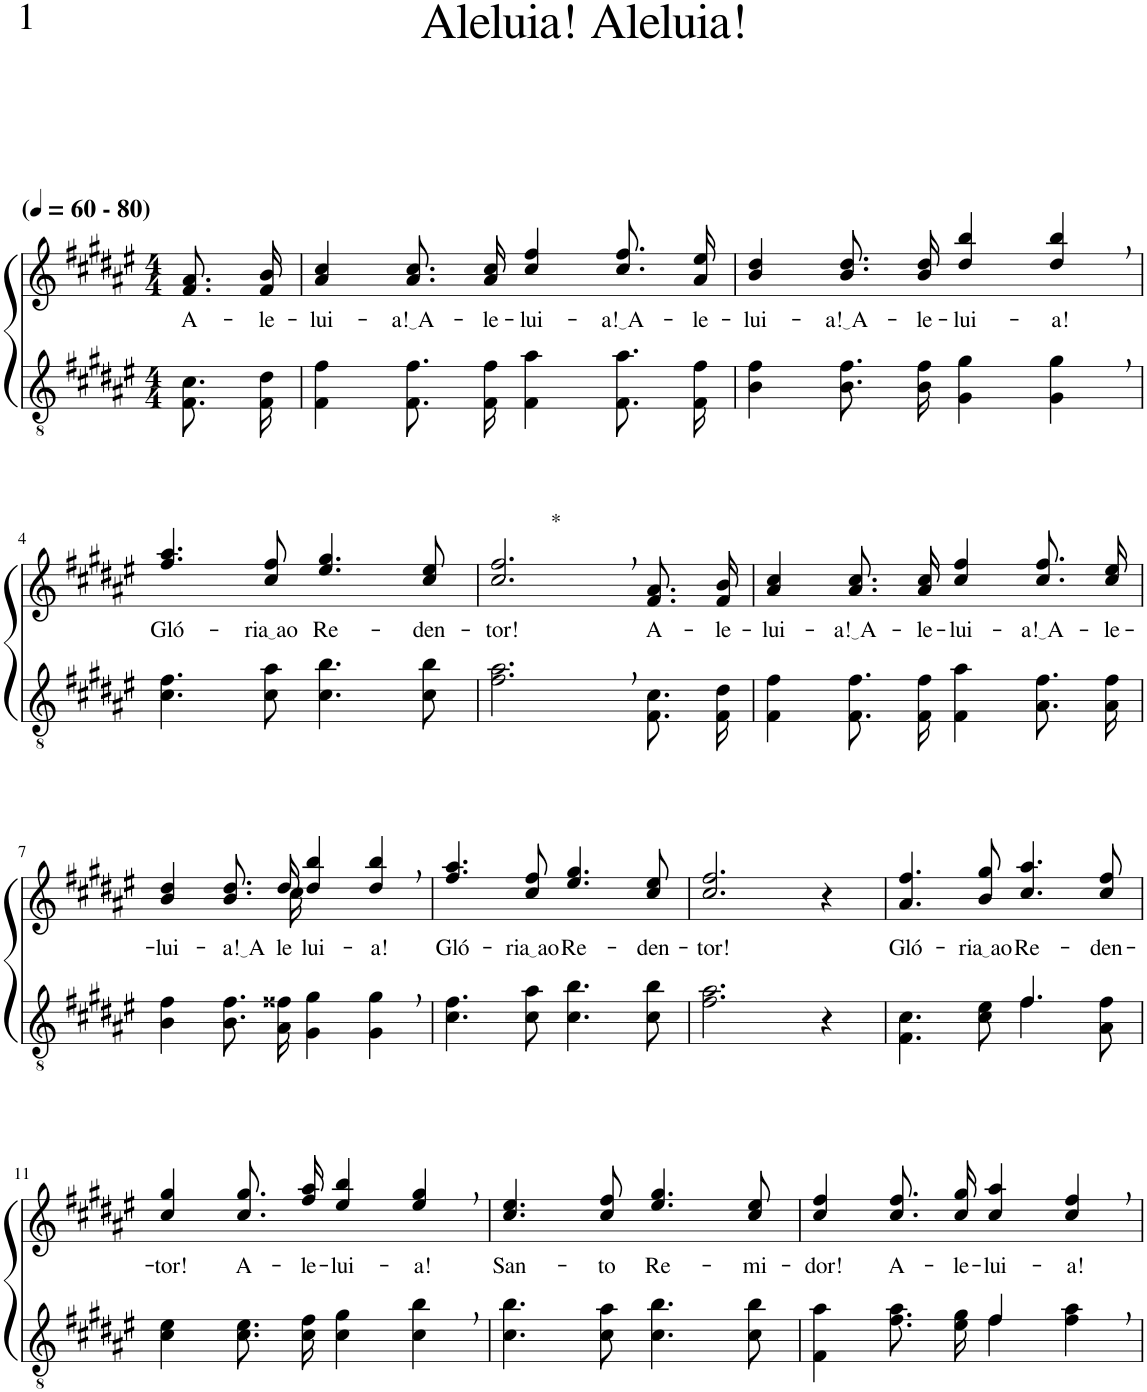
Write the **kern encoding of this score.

**kern	**kern	**text
*part2	*part1	*part1
*staff2	*staff1	*staff1
*I"Parte III e IV	*I"Parte I e II	*
*clefGv2	*clefG2	*
*Trd5c9	*Trd5c9	*
*k[f#c#g#d#a#e#]	*k[f#c#g#d#a#e#]	*
*M4/4	*M4/4	*
*MM60	*MM60	*
=1	=1	=1
!	!LO:TX:a:B:t=(	!
!	!LO:TX:a:B:t=- 80)	!
!	!	!LO:LY:b
8.F#/ 8.c#/L	8.f#/ 8.a#/L	A-
!	!	!LO:LY:b
16F#/ 16d#/Jk	16f#/ 16b/Jk	-le-
=2	=2	=2
!	!	!LO:LY:b
4F#\ 4f#\	4a#/ 4cc#/	-lui-
!	!	!LO:LY:b
8.F#\ 8.f#\L	8.a#\ 8.cc#\L	a! A
!	!	!LO:LY:b
16F#\ 16f#\Jk	16a#\ 16cc#\Jk	-le-
!	!	!LO:LY:b
4F#\ 4a#\	4cc#/ 4ff#/	-lui-
!	!	!LO:LY:b
8.F#\ 8.a#\L	8.cc#\ 8.ff#\L	a! A
!	!	!LO:LY:b
16F#\ 16f#\Jk	16a#\ 16ee#\Jk	-le-
=3	=3	=3
!	!	!LO:LY:b
4B\ 4f#\	4b/ 4dd#/	-lui-
!	!	!LO:LY:b
8.B\ 8.f#\L	8.b\ 8.dd#\L	a! A
!	!	!LO:LY:b
16B\ 16f#\Jk	16b\ 16dd#\Jk	-le-
!	!	!LO:LY:b
4G#\ 4g#\	4dd#/ 4bb/	-lui-
!	!	!LO:LY:b
4G#\, 4g#\,	4dd#/, 4bb/,	-a!
!!LO:LB:g=z
=4	=4	=4
!	!	!LO:LY:b
4.c#\ 4.f#\	4.ff#/ 4.aa#/	Gló-
!	!	!LO:LY:b
8c#\ 8a#\	8cc#/ 8ff#/	ria ao
!	!	!LO:LY:b
4.c#\ 4.b\	4.ee#/ 4.gg#/	Re-
!	!	!LO:LY:b
8c#\ 8b\	8cc#/ 8ee#/	-den-
=5	=5	=5
!	!LO:TX:a:t=*	!
!	!	!LO:LY:b
2.f#\, 2.a#\,	2.cc#/, 2.ff#/,	-tor!
!	!	!LO:LY:b
8.F#/ 8.c#/L	8.f#/ 8.a#/L	A-
!	!	!LO:LY:b
16F#/ 16d#/Jk	16f#/ 16b/Jk	-le-
=6	=6	=6
!	!	!LO:LY:b
4F#\ 4f#\	4a#/ 4cc#/	-lui-
!	!	!LO:LY:b
8.F#\ 8.f#\L	8.a#\ 8.cc#\L	a! A
!	!	!LO:LY:b
16F#\ 16f#\Jk	16a#\ 16cc#\Jk	-le-
!	!	!LO:LY:b
4F#\ 4a#\	4cc#/ 4ff#/	-lui-
!	!	!LO:LY:b
8.A#\ 8.f#\L	8.cc#\ 8.ff#\L	a! A
!	!	!LO:LY:b
16A#\ 16f#\Jk	16cc#\ 16ee#\Jk	-le-
!!LO:LB:g=z
=7	=7	=7
!	!	!LO:LY:b
*	*^	*
4B\ 4f#\	4b/ 4dd#/	4..ryy	-lui-
!	!	!	!LO:LY:b
8.B\ 8.f#\L	8.b\ 8.dd#\L	.	a! A
!	!	!	!LO:LY:b
16A#\ 16f##X\Jk	16dd#\Jk	16cc#\	-le-
!	!	!	!LO:LY:b
4G#\ 4g#\	4dd#/ 4bb/	2ryy	-lui-
!	!	!	!LO:LY:b
4G#\, 4g#\,	4dd#/, 4bb/,	.	-a!
*	*v	*v	*
=8	=8	=8
!	!	!LO:LY:b
4.c#\ 4.f#\	4.ff#/ 4.aa#/	Gló-
!	!	!LO:LY:b
8c#\ 8a#\	8cc#/ 8ff#/	ria ao
!	!	!LO:LY:b
4.c#\ 4.b\	4.ee#/ 4.gg#/	Re-
!	!	!LO:LY:b
8c#\ 8b\	8cc#/ 8ee#/	-den-
=9	=9	=9
!	!	!LO:LY:b
2.f#\ 2.a#\	2.cc#/ 2.ff#/	-tor!
4r	4r	.
=10	=10	=10
*^	*	*
!	!	!	!LO:LY:b
2ryy	4.F#\ 4.c#\	4.a#/ 4.ff#/	Gló-
!	!	!	!LO:LY:b
.	8c#\ 8e#\	8b/ 8gg#/	ria ao
!	!	!	!LO:LY:b
4.f#/	4.f#\	4.cc#/ 4.aa#/	Re-
!	!	!	!LO:LY:b
8ryy	8A#\ 8f#\	8cc#/ 8ff#/	-den-
!!LO:LB:g=z
=11	=11	=11	=11
!	!	!	!LO:LY:b
*v	*v	*	*
4c#\ 4e#\	4cc#/ 4gg#/	-tor!
!	!	!LO:LY:b
8.c#\ 8.e#\L	8.cc#\ 8.gg#\L	A-
!	!	!LO:LY:b
16c#\ 16f#\Jk	16ff#\ 16aa#\Jk	-le-
!	!	!LO:LY:b
4c#\ 4g#\	4ee#/ 4bb/	-lui-
!	!	!LO:LY:b
4c#\, 4b\,	4ee#/, 4gg#/,	-a!
=12	=12	=12
!	!	!LO:LY:b
4.c#\ 4.b\	4.cc#/ 4.ee#/	San-
!	!	!LO:LY:b
8c#\ 8a#\	8cc#/ 8ff#/	-to
!	!	!LO:LY:b
4.c#\ 4.b\	4.ee#/ 4.gg#/	Re-
!	!	!LO:LY:b
8c#\ 8b\	8cc#/ 8ee#/	-mi-
=13	=13	=13
*^	*	*
!	!	!	!LO:LY:b
2ryy	4F#\ 4a#\	4cc#/ 4ff#/	-dor!
!	!	!	!LO:LY:b
.	8.f#\ 8.a#\L	8.cc#\ 8.ff#\L	A-
!	!	!	!LO:LY:b
.	16e#\ 16g#\Jk	16cc#\ 16gg#\Jk	-le-
!	!	!	!LO:LY:b
4f#/	4f#\	4cc#/ 4aa#/	-lui-
!	!	!	!LO:LY:b
4ryy	4f#\ 4a#\	4cc#/, 4ff#/,	-a!
*v	*v	*	*
=	=	=
*-	*-	*-
